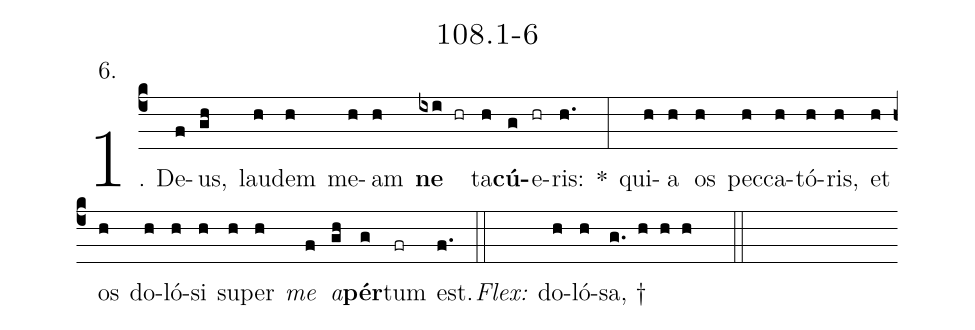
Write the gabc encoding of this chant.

name: 108.1-6;
annotation: 6.;
%%
(c4)1. De(f)us,(gh) lau(h)dem(h) me(h)am(h) <b>ne</b>(ixi hr) ta(h)<b>cú</b>(g)e(hr)ris:(h.) *(:) qui(h)a(h) os(h) pec(h)ca(h)tó(h)ris,(h) et(h) os(h) do(h)ló(h)si(h) su(h)per(h) <i>me</i>(f) <i>a</i>(gh)<b>pér</b>(g)tum(fr) est.(f.) (::)
<i>Flex:</i>()  do(h)ló(h)sa, †(g. h h h  ::)
